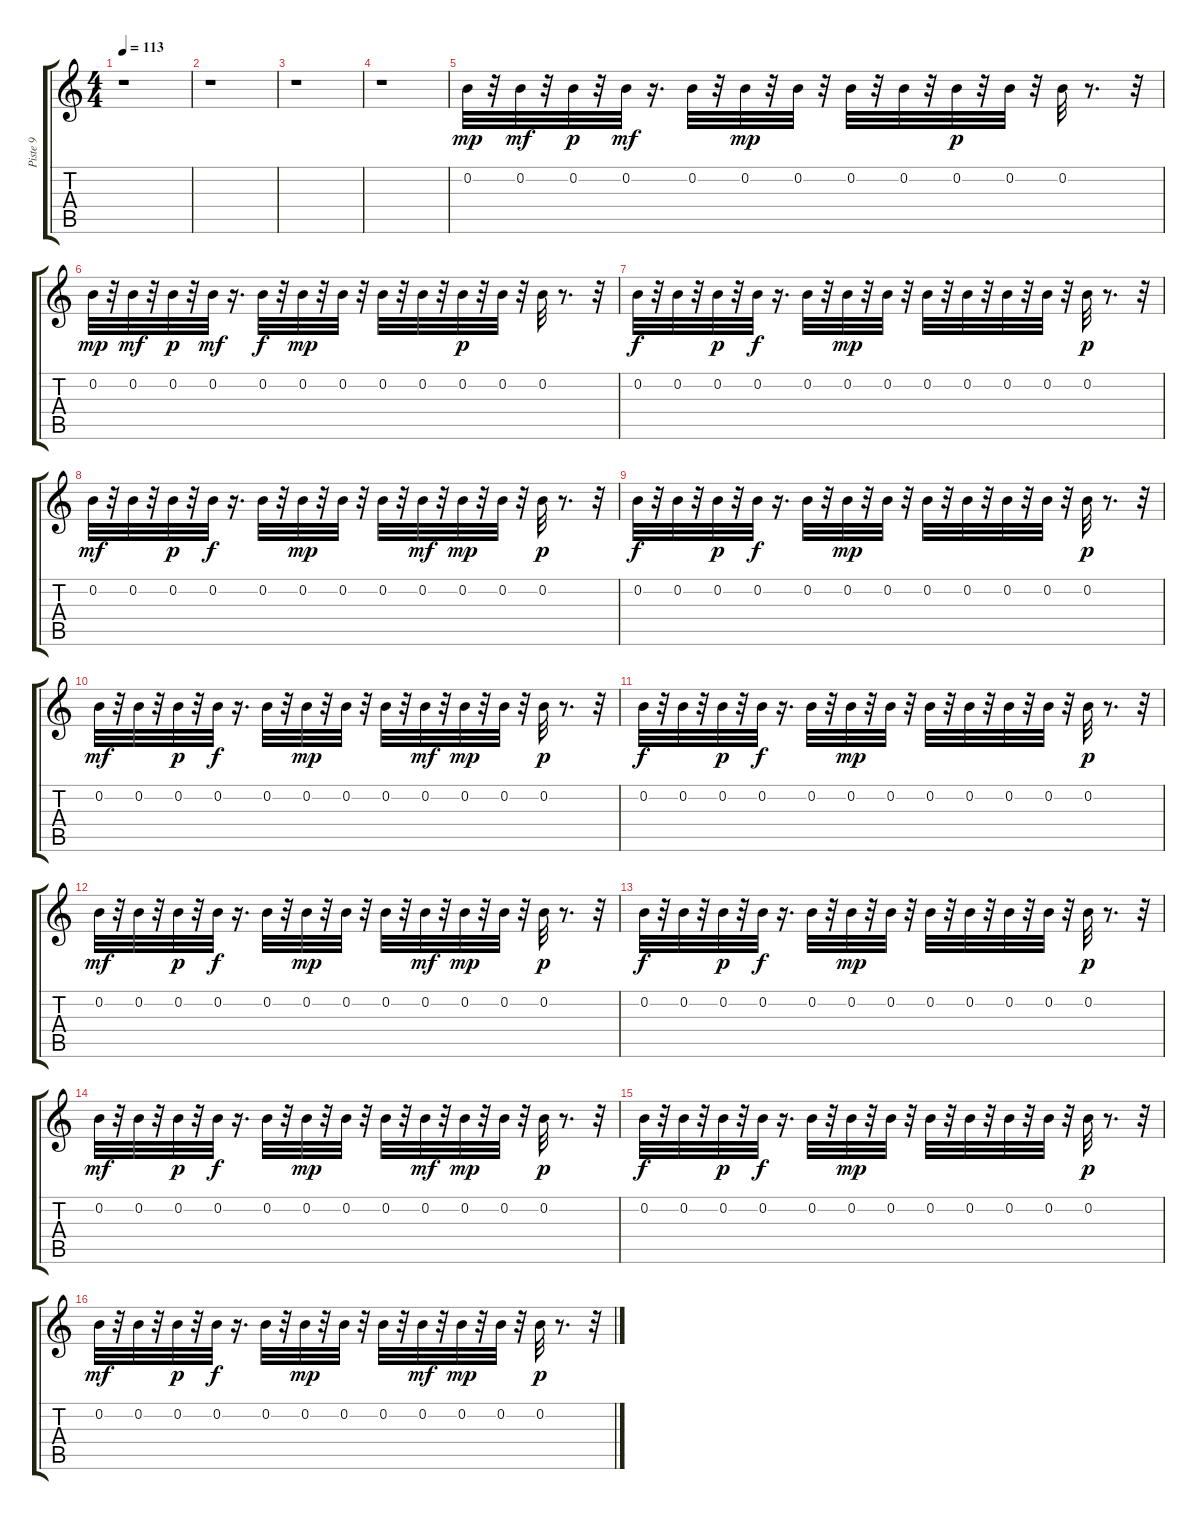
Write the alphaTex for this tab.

\track ("Piste 9" "Piste 9") {instrument distortionguitar}
\staff {score tabs}
\tuning (E4 B3 G3 D3 A2 E2) {hide}
\ts (4 4)
\tempo 113
\clef g2
\ks c
r.1{dy mp instrument distortionguitar} |
r.1 |
r.1 |
r.1 |
0.2.32 r.32 0.2.32{dy mf} r.32 0.2.32{dy p} r.32 0.2.32{dy mf} r.16{d} 0.2.32 r.32 0.2.32{dy mp} r.32 0.2.32 r.32 0.2.32 r.32 0.2.32 r.32 0.2.32{dy p} r.32 0.2.32 r.32 0.2.32 r.8{d} r.32 |
0.2.32{dy mp} r.32 0.2.32{dy mf} r.32 0.2.32{dy p} r.32 0.2.32{dy mf} r.16{d} 0.2.32{dy f} r.32 0.2.32{dy mp} r.32 0.2.32 r.32 0.2.32 r.32 0.2.32 r.32 0.2.32{dy p} r.32 0.2.32 r.32 0.2.32 r.8{d} r.32 |
0.2.32{dy f} r.32 0.2.32 r.32 0.2.32{dy p} r.32 0.2.32{dy f} r.16{d} 0.2.32 r.32 0.2.32{dy mp} r.32 0.2.32 r.32 0.2.32 r.32 0.2.32 r.32 0.2.32 r.32 0.2.32 r.32 0.2.32{dy p} r.8{d} r.32 |
0.2.32{dy mf} r.32 0.2.32 r.32 0.2.32{dy p} r.32 0.2.32{dy f} r.16{d} 0.2.32 r.32 0.2.32{dy mp} r.32 0.2.32 r.32 0.2.32 r.32 0.2.32{dy mf} r.32 0.2.32{dy mp} r.32 0.2.32 r.32 0.2.32{dy p} r.8{d} r.32 |
0.2.32{dy f} r.32 0.2.32 r.32 0.2.32{dy p} r.32 0.2.32{dy f} r.16{d} 0.2.32 r.32 0.2.32{dy mp} r.32 0.2.32 r.32 0.2.32 r.32 0.2.32 r.32 0.2.32 r.32 0.2.32 r.32 0.2.32{dy p} r.8{d} r.32 |
0.2.32{dy mf} r.32 0.2.32 r.32 0.2.32{dy p} r.32 0.2.32{dy f} r.16{d} 0.2.32 r.32 0.2.32{dy mp} r.32 0.2.32 r.32 0.2.32 r.32 0.2.32{dy mf} r.32 0.2.32{dy mp} r.32 0.2.32 r.32 0.2.32{dy p} r.8{d} r.32 |
0.2.32{dy f} r.32 0.2.32 r.32 0.2.32{dy p} r.32 0.2.32{dy f} r.16{d} 0.2.32 r.32 0.2.32{dy mp} r.32 0.2.32 r.32 0.2.32 r.32 0.2.32 r.32 0.2.32 r.32 0.2.32 r.32 0.2.32{dy p} r.8{d} r.32 |
0.2.32{dy mf} r.32 0.2.32 r.32 0.2.32{dy p} r.32 0.2.32{dy f} r.16{d} 0.2.32 r.32 0.2.32{dy mp} r.32 0.2.32 r.32 0.2.32 r.32 0.2.32{dy mf} r.32 0.2.32{dy mp} r.32 0.2.32 r.32 0.2.32{dy p} r.8{d} r.32 |
0.2.32{dy f} r.32 0.2.32 r.32 0.2.32{dy p} r.32 0.2.32{dy f} r.16{d} 0.2.32 r.32 0.2.32{dy mp} r.32 0.2.32 r.32 0.2.32 r.32 0.2.32 r.32 0.2.32 r.32 0.2.32 r.32 0.2.32{dy p} r.8{d} r.32 |
0.2.32{dy mf} r.32 0.2.32 r.32 0.2.32{dy p} r.32 0.2.32{dy f} r.16{d} 0.2.32 r.32 0.2.32{dy mp} r.32 0.2.32 r.32 0.2.32 r.32 0.2.32{dy mf} r.32 0.2.32{dy mp} r.32 0.2.32 r.32 0.2.32{dy p} r.8{d} r.32 |
0.2.32{dy f} r.32 0.2.32 r.32 0.2.32{dy p} r.32 0.2.32{dy f} r.16{d} 0.2.32 r.32 0.2.32{dy mp} r.32 0.2.32 r.32 0.2.32 r.32 0.2.32 r.32 0.2.32 r.32 0.2.32 r.32 0.2.32{dy p} r.8{d} r.32 |
0.2.32{dy mf} r.32 0.2.32 r.32 0.2.32{dy p} r.32 0.2.32{dy f} r.16{d} 0.2.32 r.32 0.2.32{dy mp} r.32 0.2.32 r.32 0.2.32 r.32 0.2.32{dy mf} r.32 0.2.32{dy mp} r.32 0.2.32 r.32 0.2.32{dy p} r.8{d} r.32
